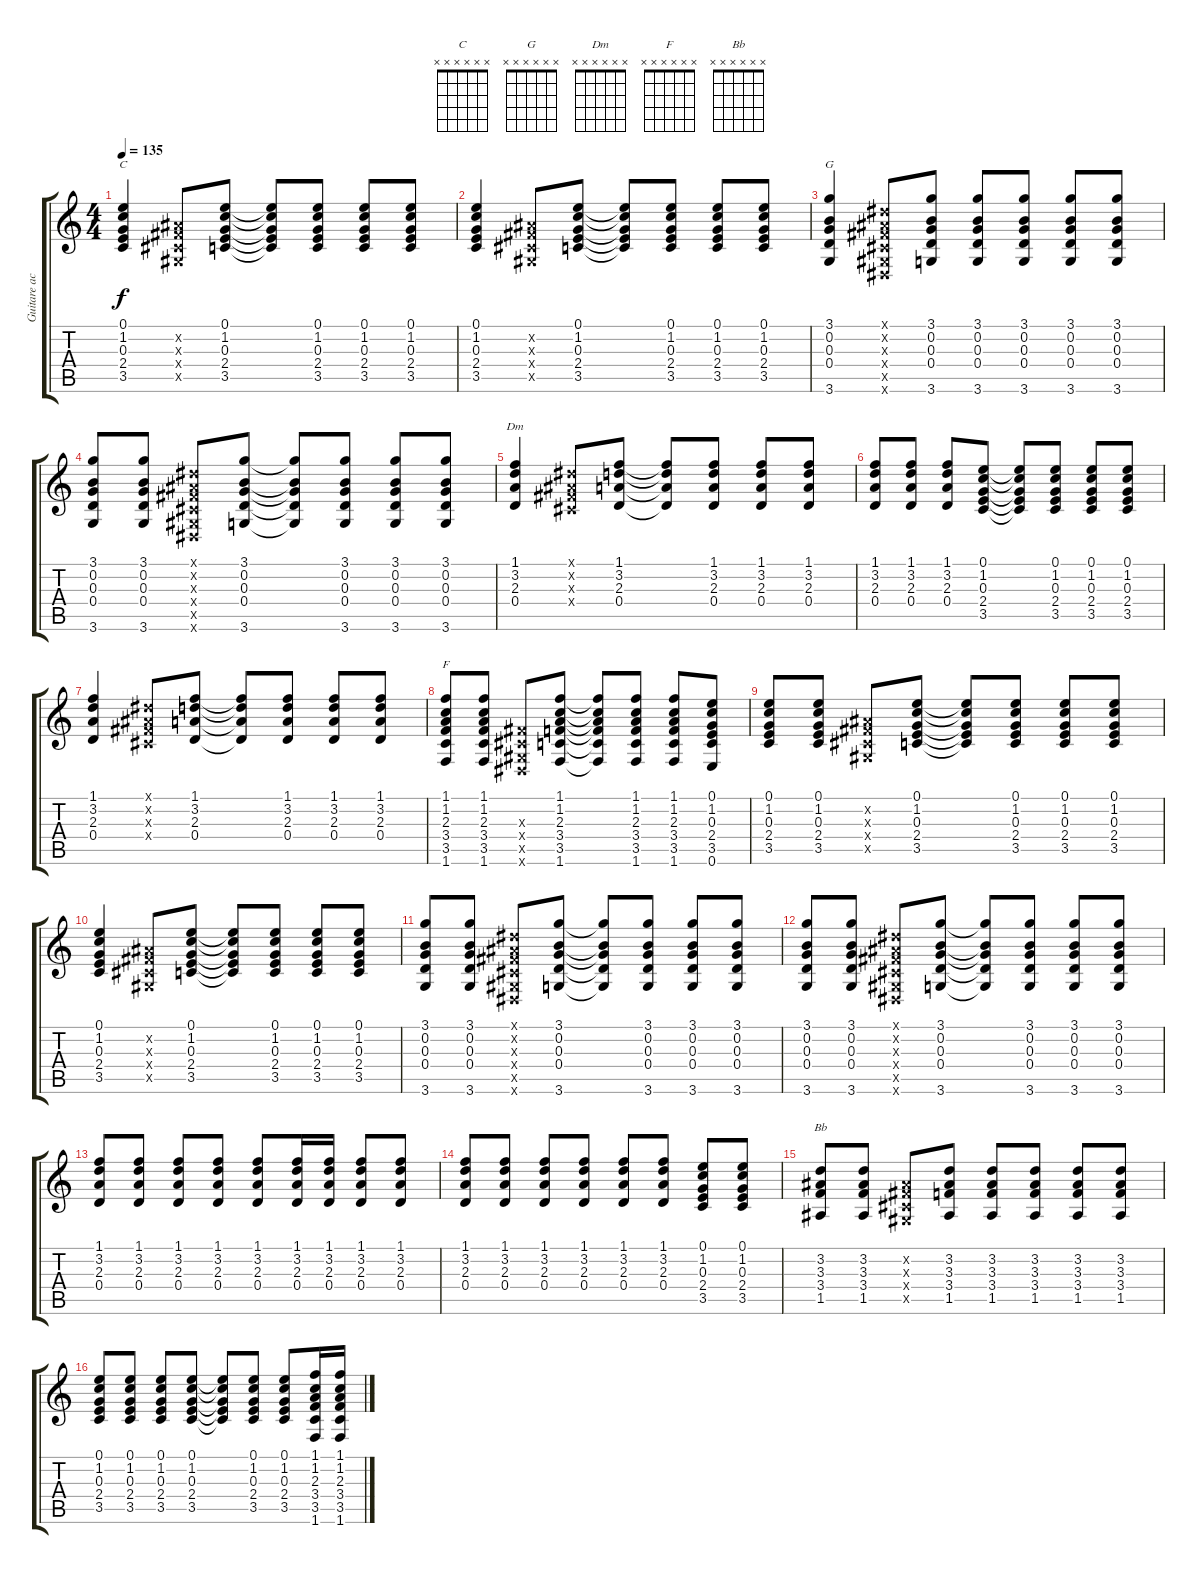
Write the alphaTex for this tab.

\track ("Guitare accoustique" "Guitare ac") {instrument acousticguitarsteel}
\staff {score tabs}
\tuning (E4 B3 G3 D3 A2 E2) {hide}
\chord ("C" x x x x x x) {firstfret 0}
\chord ("G" x x x x x x) {firstfret 0}
\chord ("Dm" x x x x x x) {firstfret 0}
\chord ("F" x x x x x x) {firstfret 0}
\chord ("Bb" x x x x x x) {firstfret 0}
\ts (4 4)
\tempo 135
\clef g2
\ks c
(0.1 1.2 0.3 2.4 3.5).4{ch "C" dy f} (-1.2{x} -1.3{x} -1.4{x} -1.5{x}).8 (0.1 1.2 0.3 2.4 3.5).8 (0.1{t} 1.2{t} 0.3{t} 2.4{t} 3.5{t}).8 (0.1 1.2 0.3 2.4 3.5).8 (0.1 1.2 0.3 2.4 3.5).8 (0.1 1.2 0.3 2.4 3.5).8 |
(0.1 1.2 0.3 2.4 3.5).4 (-1.2{x} -1.3{x} -1.4{x} -1.5{x}).8 (0.1 1.2 0.3 2.4 3.5).8 (0.1{t} 1.2{t} 0.3{t} 2.4{t} 3.5{t}).8 (0.1 1.2 0.3 2.4 3.5).8 (0.1 1.2 0.3 2.4 3.5).8 (0.1 1.2 0.3 2.4 3.5).8 |
(3.1 0.2 0.3 0.4 3.6).4{ch "G"} (-1.1{x} -1.2{x} -1.3{x} -1.4{x} -1.5{x} -1.6{x}).8 (3.1 0.2 0.3 0.4 3.6).8 (3.1 0.2 0.3 0.4 3.6).8 (3.1 0.2 0.3 0.4 3.6).8 (3.1 0.2 0.3 0.4 3.6).8 (3.1 0.2 0.3 0.4 3.6).8 |
(3.1 0.2 0.3 0.4 3.6).8 (3.1 0.2 0.3 0.4 3.6).8 (-1.1{x} -1.2{x} -1.3{x} -1.4{x} -1.5{x} -1.6{x}).8 (3.1 0.2 0.3 0.4 3.6).8 (3.1{t} 0.2{t} 0.3{t} 0.4{t} 3.6{t}).8 (3.1 0.2 0.3 0.4 3.6).8 (3.1 0.2 0.3 0.4 3.6).8 (3.1 0.2 0.3 0.4 3.6).8 |
(1.1 3.2 2.3 0.4).4{ch "Dm"} (-1.1{x} -1.2{x} -1.3{x} -1.4{x}).8 (1.1 3.2 2.3 0.4).8 (1.1{t} 3.2{t} 2.3{t} 0.4{t}).8 (1.1 3.2 2.3 0.4).8 (1.1 3.2 2.3 0.4).8 (1.1 3.2 2.3 0.4).8 |
(1.1 3.2 2.3 0.4).8 (1.1 3.2 2.3 0.4).8 (1.1 3.2 2.3 0.4).8 (0.1 1.2 0.3 2.4 3.5).8 (0.1{t} 1.2{t} 0.3{t} 2.4{t} 3.5{t}).8 (0.1 1.2 0.3 2.4 3.5).8 (0.1 1.2 0.3 2.4 3.5).8 (0.1 1.2 0.3 2.4 3.5).8 |
(1.1 3.2 2.3 0.4).4 (-1.1{x} -1.2{x} -1.3{x} -1.4{x}).8 (1.1 3.2 2.3 0.4).8 (1.1{t} 3.2{t} 2.3{t} 0.4{t}).8 (1.1 3.2 2.3 0.4).8 (1.1 3.2 2.3 0.4).8 (1.1 3.2 2.3 0.4).8 |
(1.1 1.2 2.3 3.4 3.5 1.6).8{ch "F"} (1.1 1.2 2.3 3.4 3.5 1.6).8 (-1.3{x} -1.4{x} -1.5{x} -1.6{x}).8 (1.1 1.2 2.3 3.4 3.5 1.6).8 (1.1{t} 1.2{t} 2.3{t} 3.4{t} 3.5{t} 1.6{t}).8 (1.1 1.2 2.3 3.4 3.5 1.6).8 (1.1 1.2 2.3 3.4 3.5 1.6).8 (0.1 1.2 0.3 2.4 3.5 0.6).8 |
(0.1 1.2 0.3 2.4 3.5).8 (0.1 1.2 0.3 2.4 3.5).8 (-1.2{x} -1.3{x} -1.4{x} -1.5{x}).8 (0.1 1.2 0.3 2.4 3.5).8 (0.1{t} 1.2{t} 0.3{t} 2.4{t} 3.5{t}).8 (0.1 1.2 0.3 2.4 3.5).8 (0.1 1.2 0.3 2.4 3.5).8 (0.1 1.2 0.3 2.4 3.5).8 |
(0.1 1.2 0.3 2.4 3.5).4 (-1.2{x} -1.3{x} -1.4{x} -1.5{x}).8 (0.1 1.2 0.3 2.4 3.5).8 (0.1{t} 1.2{t} 0.3{t} 2.4{t} 3.5{t}).8 (0.1 1.2 0.3 2.4 3.5).8 (0.1 1.2 0.3 2.4 3.5).8 (0.1 1.2 0.3 2.4 3.5).8 |
(3.1 0.2 0.3 0.4 3.6).8 (3.1 0.2 0.3 0.4 3.6).8 (-1.1{x} -1.2{x} -1.3{x} -1.4{x} -1.5{x} -1.6{x}).8 (3.1 0.2 0.3 0.4 3.6).8 (3.1{t} 0.2{t} 0.3{t} 0.4{t} 3.6{t}).8 (3.1 0.2 0.3 0.4 3.6).8 (3.1 0.2 0.3 0.4 3.6).8 (3.1 0.2 0.3 0.4 3.6).8 |
(3.1 0.2 0.3 0.4 3.6).8 (3.1 0.2 0.3 0.4 3.6).8 (-1.1{x} -1.2{x} -1.3{x} -1.4{x} -1.5{x} -1.6{x}).8 (3.1 0.2 0.3 0.4 3.6).8 (3.1{t} 0.2{t} 0.3{t} 0.4{t} 3.6{t}).8 (3.1 0.2 0.3 0.4 3.6).8 (3.1 0.2 0.3 0.4 3.6).8 (3.1 0.2 0.3 0.4 3.6).8 |
(1.1 3.2 2.3 0.4).8 (1.1 3.2 2.3 0.4).8 (1.1 3.2 2.3 0.4).8 (1.1 3.2 2.3 0.4).8 (1.1 3.2 2.3 0.4).8 (1.1 3.2 2.3 0.4).16 (1.1 3.2 2.3 0.4).16 (1.1 3.2 2.3 0.4).8 (1.1 3.2 2.3 0.4).8 |
(1.1 3.2 2.3 0.4).8 (1.1 3.2 2.3 0.4).8 (1.1 3.2 2.3 0.4).8 (1.1 3.2 2.3 0.4).8 (1.1 3.2 2.3 0.4).8 (1.1 3.2 2.3 0.4).8 (0.1 1.2 0.3 2.4 3.5).8 (0.1 1.2 0.3 2.4 3.5).8 |
(3.2 3.3 3.4 1.5).8{ch "Bb"} (3.2 3.3 3.4 1.5).8 (-1.2{x} -1.3{x} -1.4{x} -1.5{x}).8 (3.2 3.3 3.4 1.5).8 (3.2 3.3 3.4 1.5).8 (3.2 3.3 3.4 1.5).8 (3.2 3.3 3.4 1.5).8 (3.2 3.3 3.4 1.5).8 |
(0.1 1.2 0.3 2.4 3.5).8 (0.1 1.2 0.3 2.4 3.5).8 (0.1 1.2 0.3 2.4 3.5).8 (0.1 1.2 0.3 2.4 3.5).8 (0.1{t} 1.2{t} 0.3{t} 2.4{t} 3.5{t}).8 (0.1 1.2 0.3 2.4 3.5).8 (0.1 1.2 0.3 2.4 3.5).8 (1.1 1.2 2.3 3.4 3.5 1.6).16 (1.1 1.2 2.3 3.4 3.5 1.6).16
